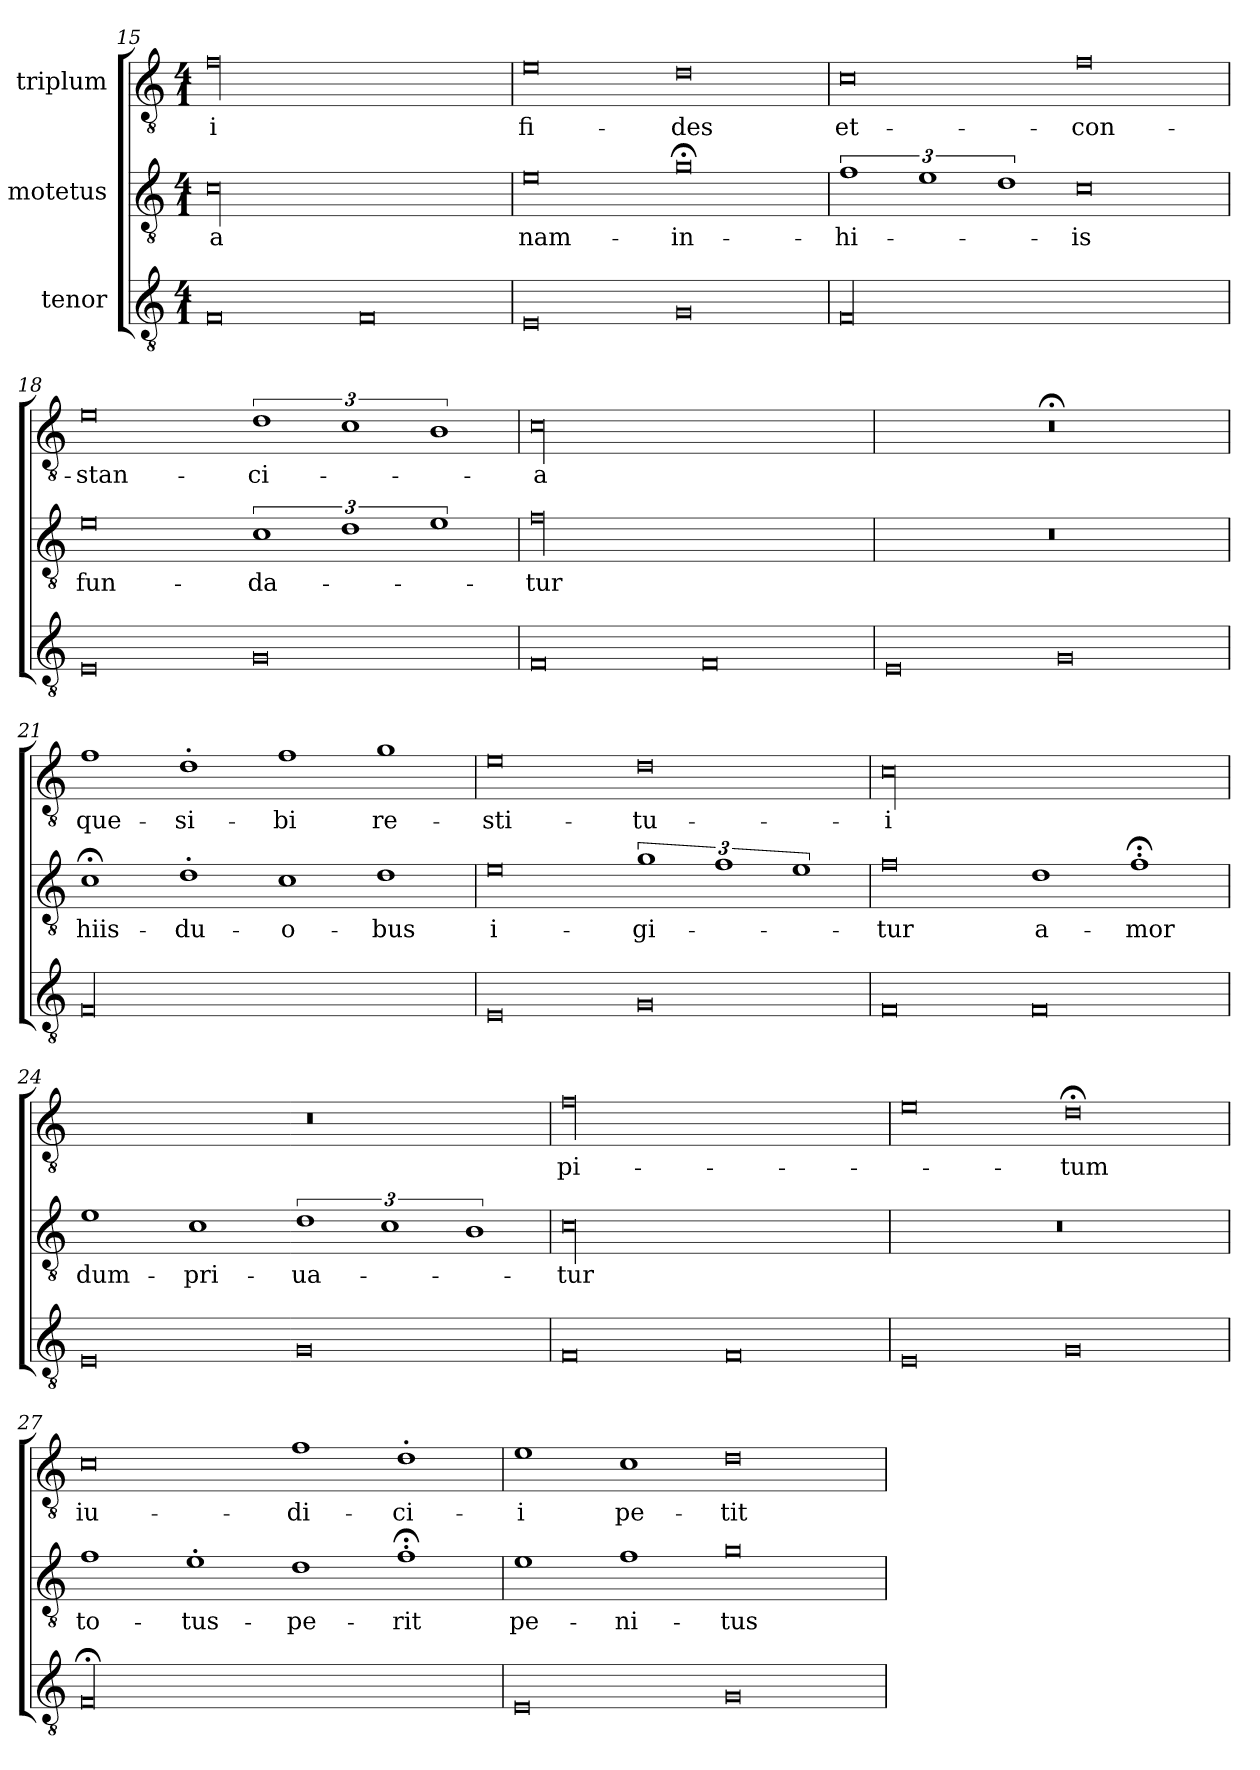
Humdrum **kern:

**kern	**kern	**text	**kern	**text
*part3	*part2	*part2	*part1	*part1
*staff3	*staff2	*staff2	*staff1	*staff1
*I"tenor	*I"motetus	*	*I"triplum	*
*clefGv2	*clefGv2	*	*clefGv2	*
*k[]	*k[]	*	*k[]	*
*C:	*C:	*	*C:	*
*M4/1	*M4/1	*	*M4/1	*
=15	=15	=15	=15	=15
0F/	00c\	-a	00f\	-i
0F/	.	.	.	.
=16	=16	=16	=16	=16
0E/	0e\	nam-	0e\	fi-
0G/	0g;<\	in-	0d\	-des
=17	=17	=17	=17	=17
00F/	3%2f\	hi-	0c\	et-
.	3%2e\	.	.	.
.	3%2d\	.	.	.
.	0c\	-is	0f\	con-
=18	=18	=18	=18	=18
0E/	0e\	fun-	0e\	-stan-
0G/	3%2c\	-da-	3%2d\	-ci-
.	3%2d\	.	3%2c\	.
.	3%2e\	.	3%2B\	.
=19	=19	=19	=19	=19
0F/	00f\	-tur	00c\	-a
0F/	.	.	.	.
=20	=20	=20	=20	=20
0E/	00r	.	00r;<	.
0G/	.	.	.	.
=21	=21	=21	=21	=21
00F/	1c;<\	hiis-	1f\	que-
.	1d'\	du-	1d'\	si-
.	1c\	-o-	1f\	-bi
.	1d\	-bus	1g\	re-
=22	=22	=22	=22	=22
0E/	0e\	i-	0e\	-sti-
0G/	3%2g\	-gi-	0d\	-tu-
.	3%2f\	.	.	.
.	3%2e\	.	.	.
!!LO:PB:g=z
=23	=23	=23	=23	=23
0F/	0f\	-tur	00c\	-i
0F/	1d\	a-	.	.
.	1f;<'\	-mor	.	.
=24	=24	=24	=24	=24
0E/	1e\	dum-	00r	.
.	1c\	pri-	.	.
0G/	3%2d\	-ua-	.	.
.	3%2c\	.	.	.
.	3%2B\	.	.	.
=25	=25	=25	=25	=25
0F/	00c\	-tur	00f\	pi-
0F/	.	.	.	.
=26	=26	=26	=26	=26
0E/	00r	.	0e\	.
0G/	.	.	0d;<\	-tum
=27	=27	=27	=27	=27
00F;</	1f\	to-	0c\	iu-
.	1e'\	-tus-	.	.
.	1d\	-pe-	1f\	-di-
.	1f;<'\	-rit	1d'\	-ci-
=28	=28	=28	=28	=28
0E/	1e\	pe-	1e\	-i
.	1f\	-ni-	1c\	pe-
0G/	0g\	-tus	0d\	-tit
=	=	=	=	=
*-	*-	*-	*-	*-
